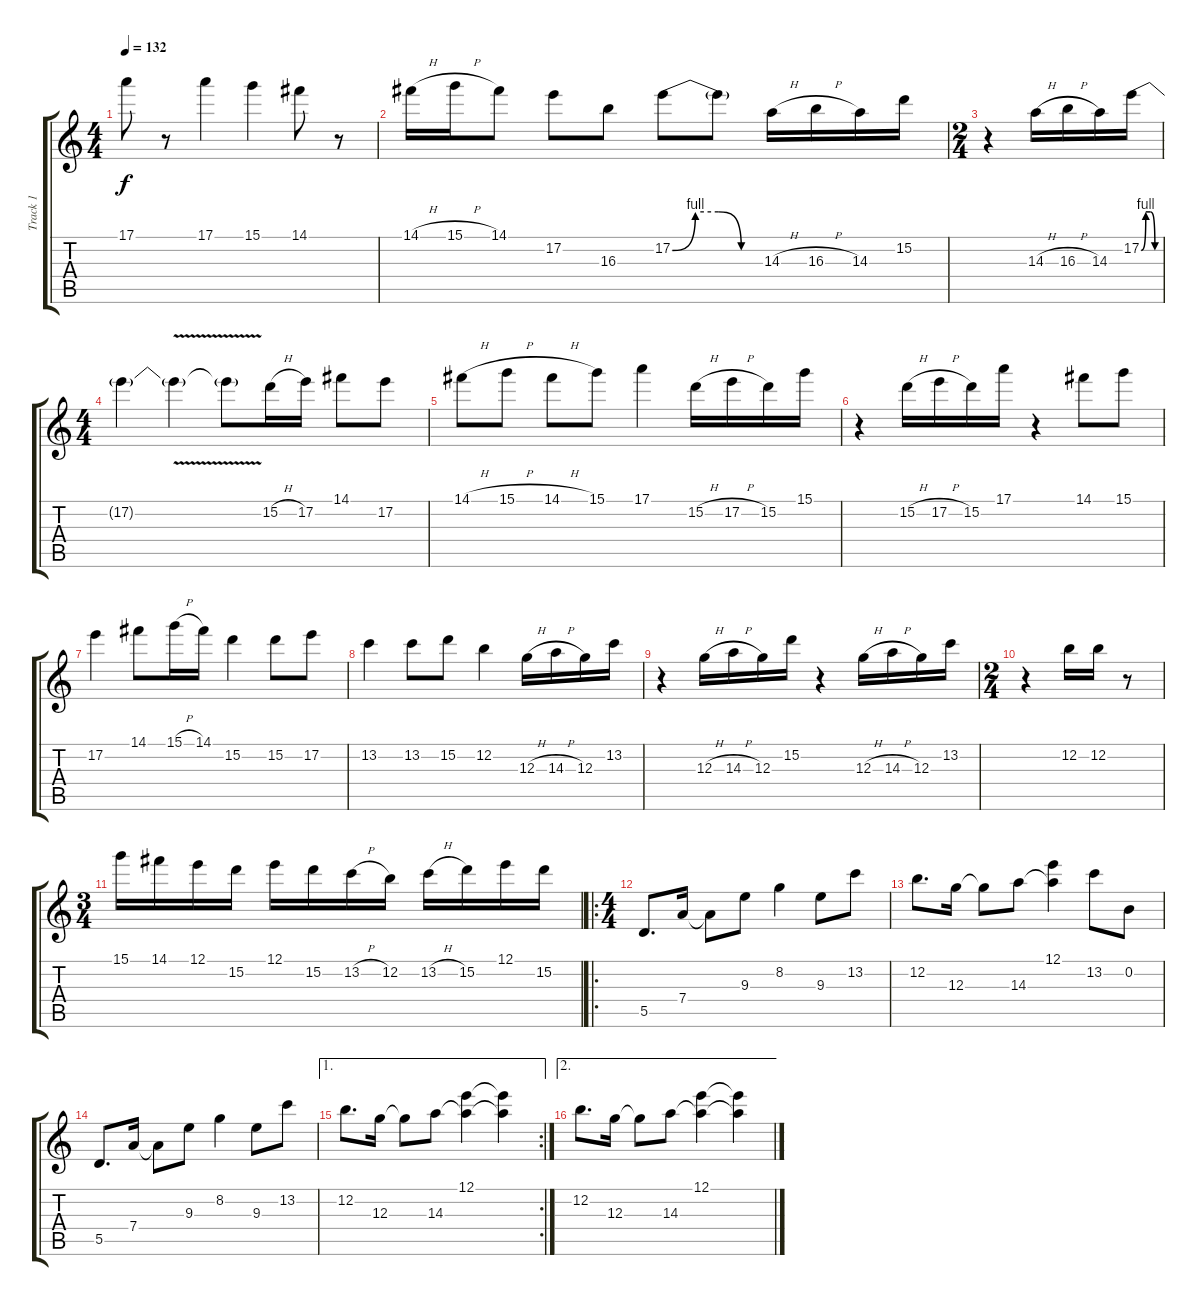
\track ("Track 1" "Track 1") {instrument acousticguitarsteel}
\staff {score tabs}
\tuning (E4 B3 G3 D3 A2 E2) {hide}
\ts (4 4)
\tempo 132
\clef g2
\ks c
17.1{t}.8{dy f} r.8 17.1.4 15.1.4 14.1.8 r.8 |
14.1{h}.16 15.1{h}.16 14.1.8 17.2.8 16.3.8 17.2{be (custom 0 0 15 4 30 4 45 0 60 0)}.8 17.2{t}.8 14.3{h}.16 16.3{h}.16 14.3.16 15.2.16 |
\ts (2 4)
r.4 14.3{h}.16 16.3{h}.16 14.3.16 17.2{be (custom 0 0 15 4 30 4 45 0 60 0)}.16 |
\ts (4 4)
17.2{t}.4 17.2{v t}.4 17.2{v t}.8 15.2{h}.16 17.2.16 14.1.8 17.2.8 |
14.1{h}.8 15.1{h}.8 14.1{h}.8 15.1.8 17.1.4 15.2{h}.16 17.2{h}.16 15.2.16 15.1.16 |
r.4 15.2{h}.16 17.2{h}.16 15.2.16 17.1.16 r.4 14.1.8 15.1.8 |
17.2.4 14.1.8 15.1{h}.16 14.1.16 15.2.4 15.2.8 17.2.8 |
13.2.4 13.2.8 15.2.8 12.2.4 12.3{h}.16 14.3{h}.16 12.3.16 13.2.16 |
r.4 12.3{h}.16 14.3{h}.16 12.3.16 15.2.16 r.4 12.3{h}.16 14.3{h}.16 12.3.16 13.2.16 |
\ts (2 4)
r.4 12.2.16 12.2.16 r.8 |
\ts (3 4)
15.1.16 14.1.16 12.1.16 15.2.16 12.1.16 15.2.16 13.2{h}.16 12.2.16 13.2{h}.16 15.2.16 12.1.16 15.2.16 |
\ro
\ts (4 4)
5.5.8{d} 7.4.16 7.4{t}.8 9.3.8 8.2.4 9.3.8 13.2.8 |
12.2.8{d} 12.3.16 12.3{t}.8 14.3.8 (12.1 14.3{t}).4 13.2.8 0.2.8 |
5.5.8{d} 7.4.16 7.4{t}.8 9.3.8 8.2.4 9.3.8 13.2.8 |
\ae 1
\rc 2
12.2.8{d} 12.3.16 12.3{t}.8 14.3.8 (12.1 14.3{t}).4 (12.1{t} 14.3{t}).4 |
\ae 2
12.2.8{d} 12.3.16 12.3{t}.8 14.3.8 (12.1 14.3{t}).4 (12.1{t} 14.3{t}).4
